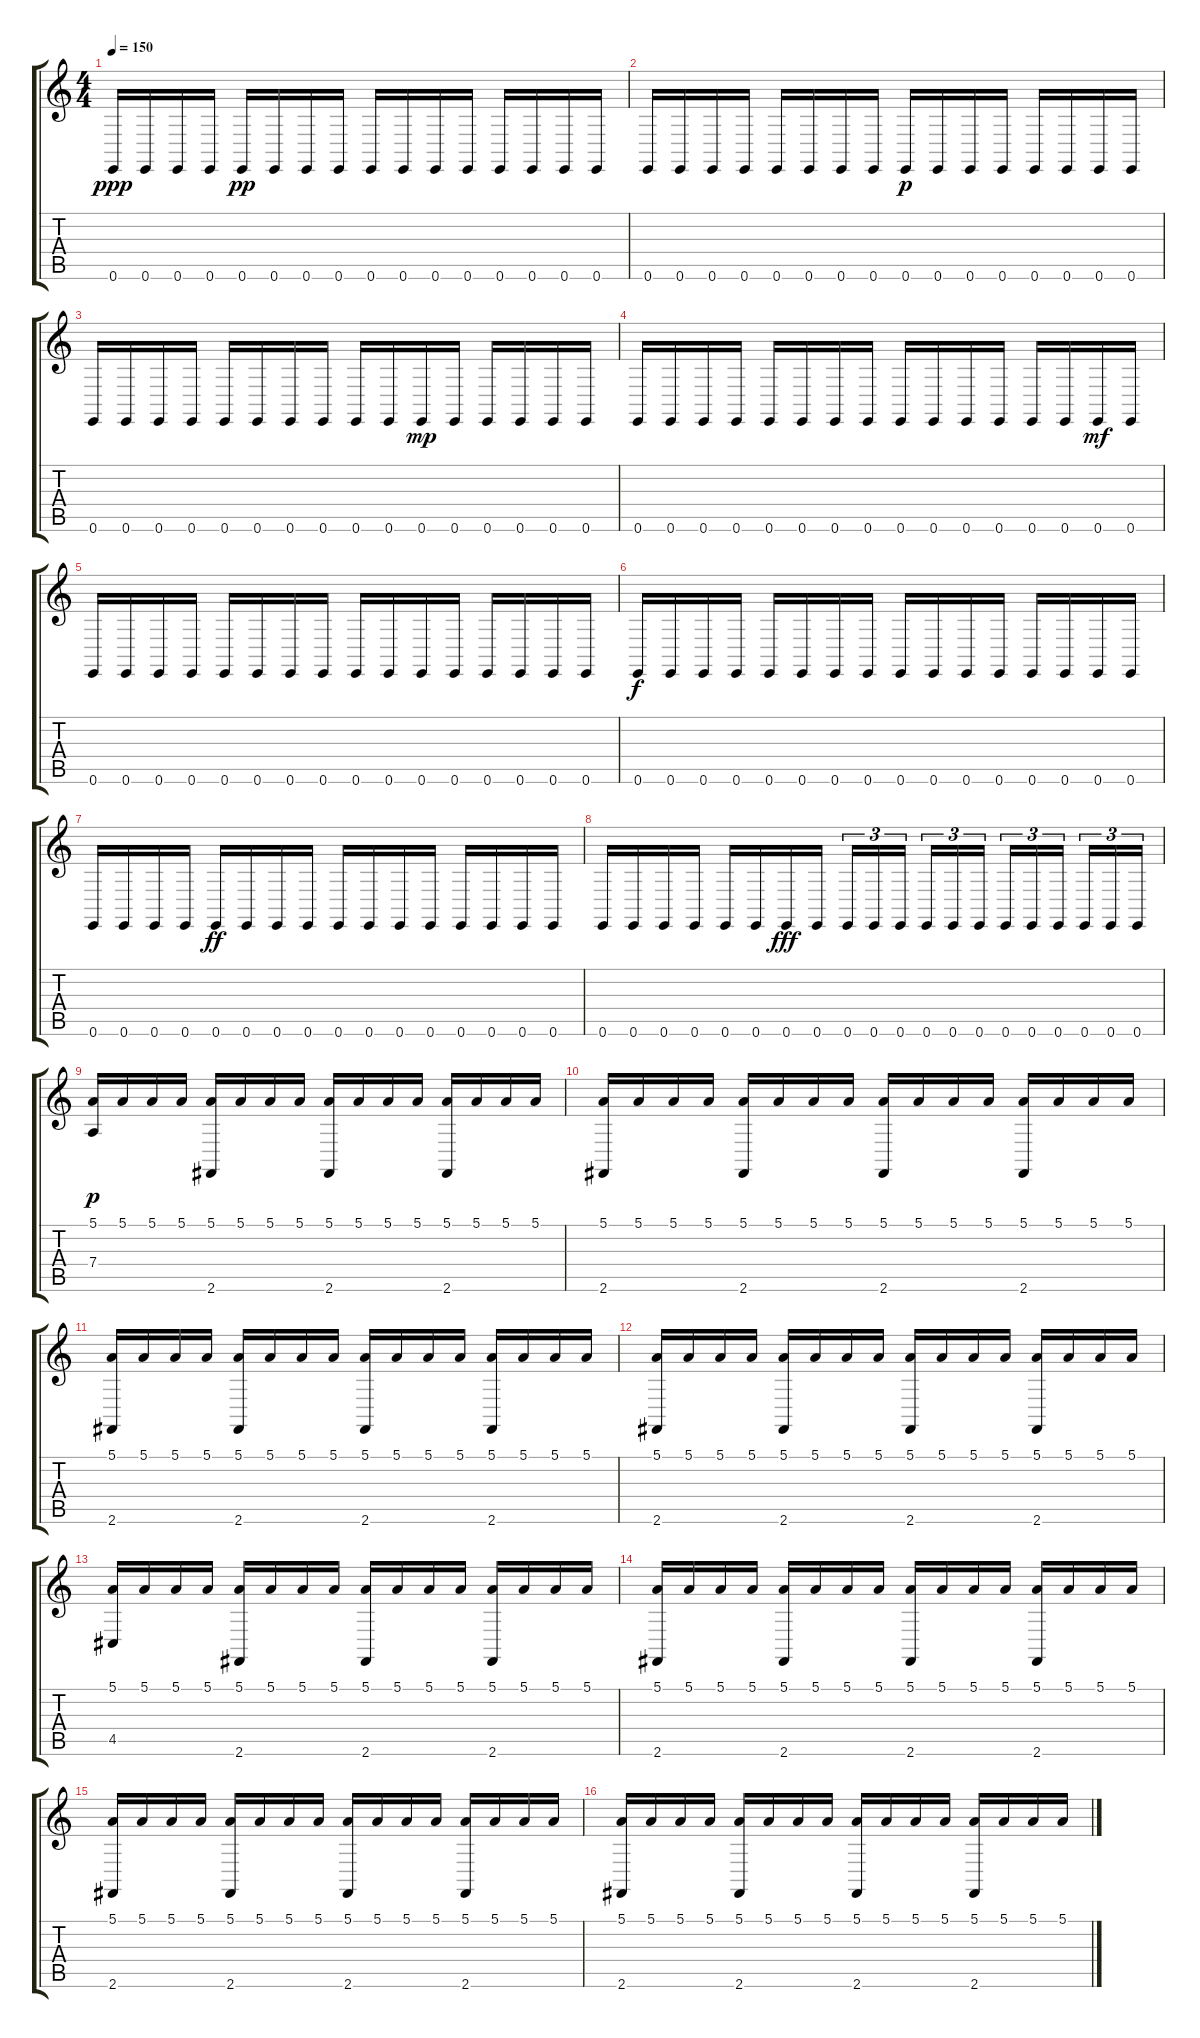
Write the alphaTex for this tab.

\track "" {instrument drawbarorgan}
\staff {score tabs}
\tuning (E4 B3 G3 D3 A2 E2) {hide}
\ts (4 4)
\tempo 150
\clef g2
\ks c
0.6.16{dy ppp} 0.6.16 0.6.16 0.6.16 0.6.16{dy pp} 0.6.16 0.6.16 0.6.16 0.6.16 0.6.16 0.6.16 0.6.16 0.6.16 0.6.16 0.6.16 0.6.16 |
0.6.16 0.6.16 0.6.16 0.6.16 0.6.16 0.6.16 0.6.16 0.6.16 0.6.16{dy p} 0.6.16 0.6.16 0.6.16 0.6.16 0.6.16 0.6.16 0.6.16 |
0.6.16 0.6.16 0.6.16 0.6.16 0.6.16 0.6.16 0.6.16 0.6.16 0.6.16 0.6.16 0.6.16{dy mp} 0.6.16 0.6.16 0.6.16 0.6.16 0.6.16 |
0.6.16 0.6.16 0.6.16 0.6.16 0.6.16 0.6.16 0.6.16 0.6.16 0.6.16 0.6.16 0.6.16 0.6.16 0.6.16 0.6.16 0.6.16{dy mf} 0.6.16 |
0.6.16 0.6.16 0.6.16 0.6.16 0.6.16 0.6.16 0.6.16 0.6.16 0.6.16 0.6.16 0.6.16 0.6.16 0.6.16 0.6.16 0.6.16 0.6.16 |
0.6.16{dy f} 0.6.16 0.6.16 0.6.16 0.6.16 0.6.16 0.6.16 0.6.16 0.6.16 0.6.16 0.6.16 0.6.16 0.6.16 0.6.16 0.6.16 0.6.16 |
0.6.16 0.6.16 0.6.16 0.6.16 0.6.16{dy ff} 0.6.16 0.6.16 0.6.16 0.6.16 0.6.16 0.6.16 0.6.16 0.6.16 0.6.16 0.6.16 0.6.16 |
0.6.16 0.6.16 0.6.16 0.6.16 0.6.16 0.6.16 0.6.16{dy fff} 0.6.16 0.6.16{tu (3 2)} 0.6.16{tu (3 2)} 0.6.16{tu (3 2)} 0.6.16{tu (3 2)} 0.6.16{tu (3 2)} 0.6.16{tu (3 2)} 0.6.16{tu (3 2)} 0.6.16{tu (3 2)} 0.6.16{tu (3 2)} 0.6.16{tu (3 2)} 0.6.16{tu (3 2)} 0.6.16{tu (3 2)} |
(5.1 7.4).16{dy p instrument drawbarorgan} 5.1.16 5.1.16 5.1.16 (5.1 2.6).16 5.1.16 5.1.16 5.1.16 (5.1 2.6).16 5.1.16 5.1.16 5.1.16 (5.1 2.6).16 5.1.16 5.1.16 5.1.16 |
(5.1 2.6).16 5.1.16 5.1.16 5.1.16 (5.1 2.6).16 5.1.16 5.1.16 5.1.16 (5.1 2.6).16 5.1.16 5.1.16 5.1.16 (5.1 2.6).16 5.1.16 5.1.16 5.1.16 |
(5.1 2.6).16 5.1.16 5.1.16 5.1.16 (5.1 2.6).16 5.1.16 5.1.16 5.1.16 (5.1 2.6).16 5.1.16 5.1.16 5.1.16 (5.1 2.6).16 5.1.16 5.1.16 5.1.16 |
(5.1 2.6).16 5.1.16 5.1.16 5.1.16 (5.1 2.6).16 5.1.16 5.1.16 5.1.16 (5.1 2.6).16 5.1.16 5.1.16 5.1.16 (5.1 2.6).16 5.1.16 5.1.16 5.1.16 |
(5.1 4.5).16 5.1.16 5.1.16 5.1.16 (5.1 2.6).16 5.1.16 5.1.16 5.1.16 (5.1 2.6).16 5.1.16 5.1.16 5.1.16 (5.1 2.6).16 5.1.16 5.1.16 5.1.16 |
(5.1 2.6).16 5.1.16 5.1.16 5.1.16 (5.1 2.6).16 5.1.16 5.1.16 5.1.16 (5.1 2.6).16 5.1.16 5.1.16 5.1.16 (5.1 2.6).16 5.1.16 5.1.16 5.1.16 |
(5.1 2.6).16 5.1.16 5.1.16 5.1.16 (5.1 2.6).16 5.1.16 5.1.16 5.1.16 (5.1 2.6).16 5.1.16 5.1.16 5.1.16 (5.1 2.6).16 5.1.16 5.1.16 5.1.16 |
(5.1 2.6).16 5.1.16 5.1.16 5.1.16 (5.1 2.6).16 5.1.16 5.1.16 5.1.16 (5.1 2.6).16 5.1.16 5.1.16 5.1.16 (5.1 2.6).16 5.1.16 5.1.16 5.1.16
